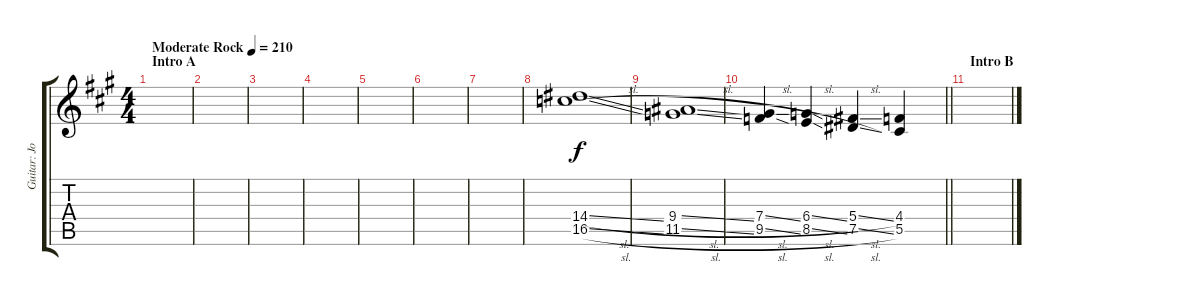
\track ("Guitar: John" "Guitar: Jo") {instrument overdrivenguitar}
\staff {score tabs}
\tuning (Eb4 Bb3 Gb3 Db3 Ab2 Eb2) {hide}
\ts (4 4)
\section ("" "Intro A")
\tempo (210 "Moderate Rock")
\clef g2
\ks a
|
|
|
|
|
|
|
(14.4{sl} 16.5{sl}).1 |
(9.4{sl} 11.5{sl}).1 |
\barLineRight lightlight
(7.4{sl} 9.5{sl}).4 (6.4{sl} 8.5{sl}).4 (5.4{sl} 7.5{sl}).4 (4.4 5.5).4 |
\section ("" "Intro B")
